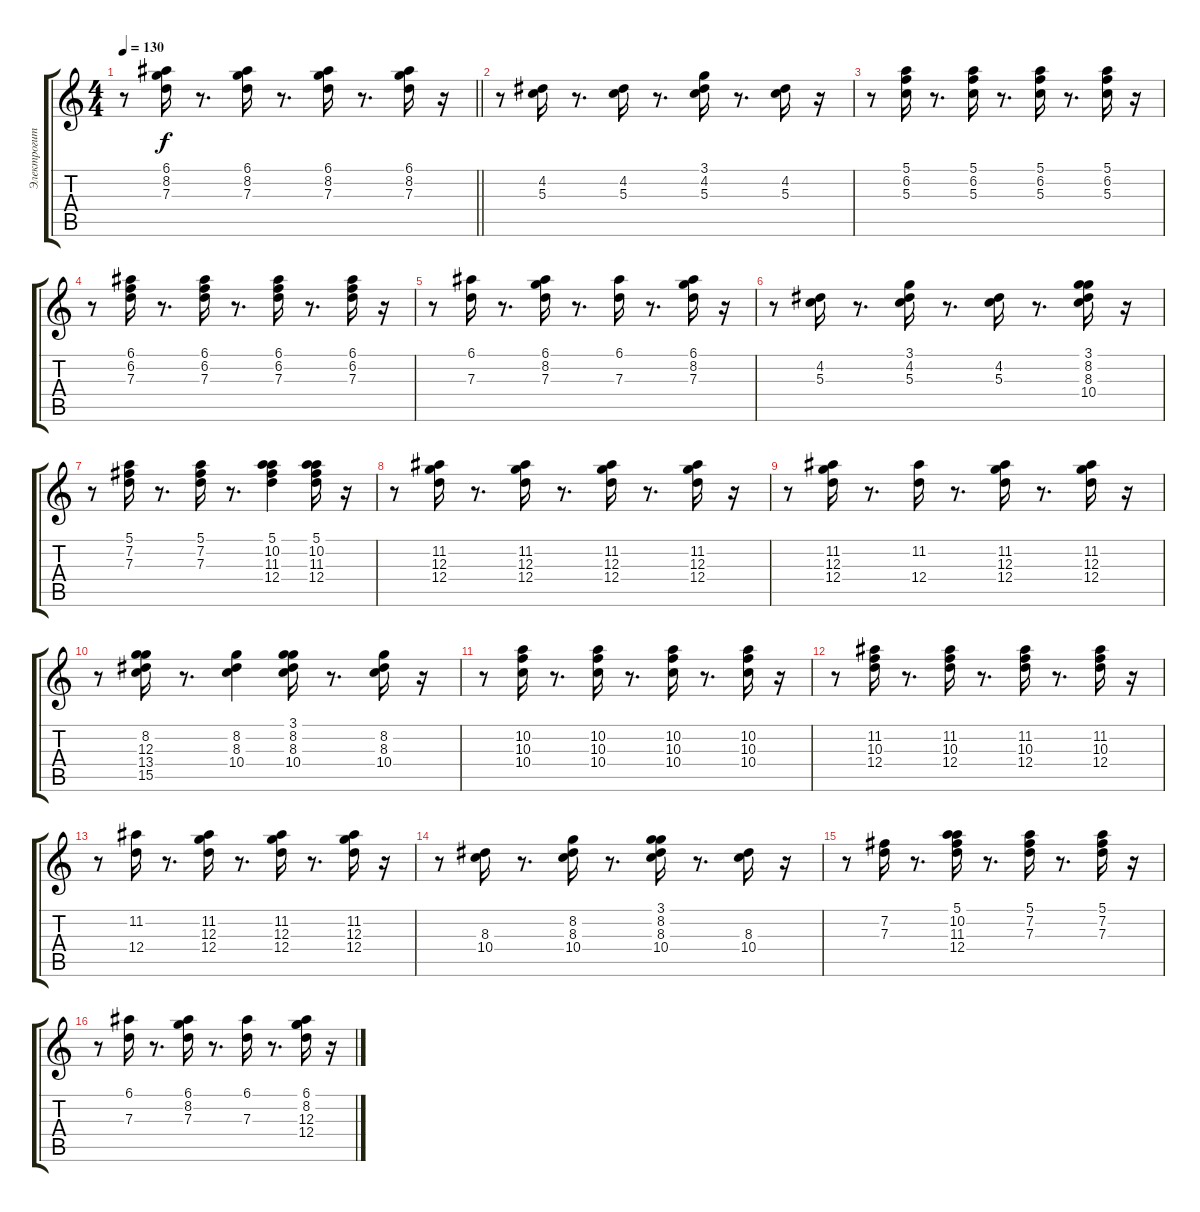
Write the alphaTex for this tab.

\track ("Электрогитара" "Электрогит") {instrument electricguitarclean}
\staff {score tabs}
\tuning (E4 B3 G3 D3 A2 E2) {hide}
\ts (4 4)
\tempo 130
\clef g2
\barLineRight lightlight
\ks c
r.8{dy f} (6.1 8.2 7.3).16 r.8{d} (6.1 8.2 7.3).16 r.8{d} (6.1 8.2 7.3).16 r.8{d} (6.1 8.2 7.3).16 r.16 |
r.8 (4.2 5.3).16 r.8{d} (4.2 5.3).16 r.8{d} (3.1 4.2 5.3).16 r.8{d} (4.2 5.3).16 r.16 |
r.8 (5.1 6.2 5.3).16 r.8{d} (5.1 6.2 5.3).16 r.8{d} (5.1 6.2 5.3).16 r.8{d} (5.1 6.2 5.3).16 r.16 |
r.8 (6.1 6.2 7.3).16 r.8{d} (6.1 6.2 7.3).16 r.8{d} (6.1 6.2 7.3).16 r.8{d} (6.1 6.2 7.3).16 r.16 |
r.8 (6.1 7.3).16 r.8{d} (6.1 8.2 7.3).16 r.8{d} (6.1 7.3).16 r.8{d} (6.1 8.2 7.3).16 r.16 |
r.8 (4.2 5.3).16 r.8{d} (3.1 4.2 5.3).16 r.8{d} (4.2 5.3).16 r.8{d} (3.1 8.2 8.3 10.4).16 r.16 |
r.8 (5.1 7.2 7.3).16 r.8{d} (5.1 7.2 7.3).16 r.8{d} (5.1 10.2 11.3 12.4).4 (5.1 10.2 11.3 12.4).16 r.16 |
r.8 (11.2 12.3 12.4).16 r.8{d} (11.2 12.3 12.4).16 r.8{d} (11.2 12.3 12.4).16 r.8{d} (11.2 12.3 12.4).16 r.16 |
r.8 (11.2 12.3 12.4).16 r.8{d} (11.2 12.4).16 r.8{d} (11.2 12.3 12.4).16 r.8{d} (11.2 12.3 12.4).16 r.16 |
r.8 (8.2 12.3 13.4 15.5).16 r.8{d} (8.2 8.3 10.4).4 (3.1 8.2 8.3 10.4).16 r.8{d} (8.2 8.3 10.4).16 r.16 |
r.8 (10.2 10.3 10.4).16 r.8{d} (10.2 10.3 10.4).16 r.8{d} (10.2 10.3 10.4).16 r.8{d} (10.2 10.3 10.4).16 r.16 |
r.8 (11.2 10.3 12.4).16 r.8{d} (11.2 10.3 12.4).16 r.8{d} (11.2 10.3 12.4).16 r.8{d} (11.2 10.3 12.4).16 r.16 |
r.8 (11.2 12.4).16 r.8{d} (11.2 12.3 12.4).16 r.8{d} (11.2 12.3 12.4).16 r.8{d} (11.2 12.3 12.4).16 r.16 |
r.8 (8.3 10.4).16 r.8{d} (8.2 8.3 10.4).16 r.8{d} (3.1 8.2 8.3 10.4).16 r.8{d} (8.3 10.4).16 r.16 |
r.8 (7.2 7.3).16 r.8{d} (5.1 10.2 11.3 12.4).16 r.8{d} (5.1 7.2 7.3).16 r.8{d} (5.1 7.2 7.3).16 r.16 |
r.8 (6.1 7.3).16 r.8{d} (6.1 8.2 7.3).16 r.8{d} (6.1 7.3).16 r.8{d} (6.1 8.2 12.3 12.4).16 r.16
